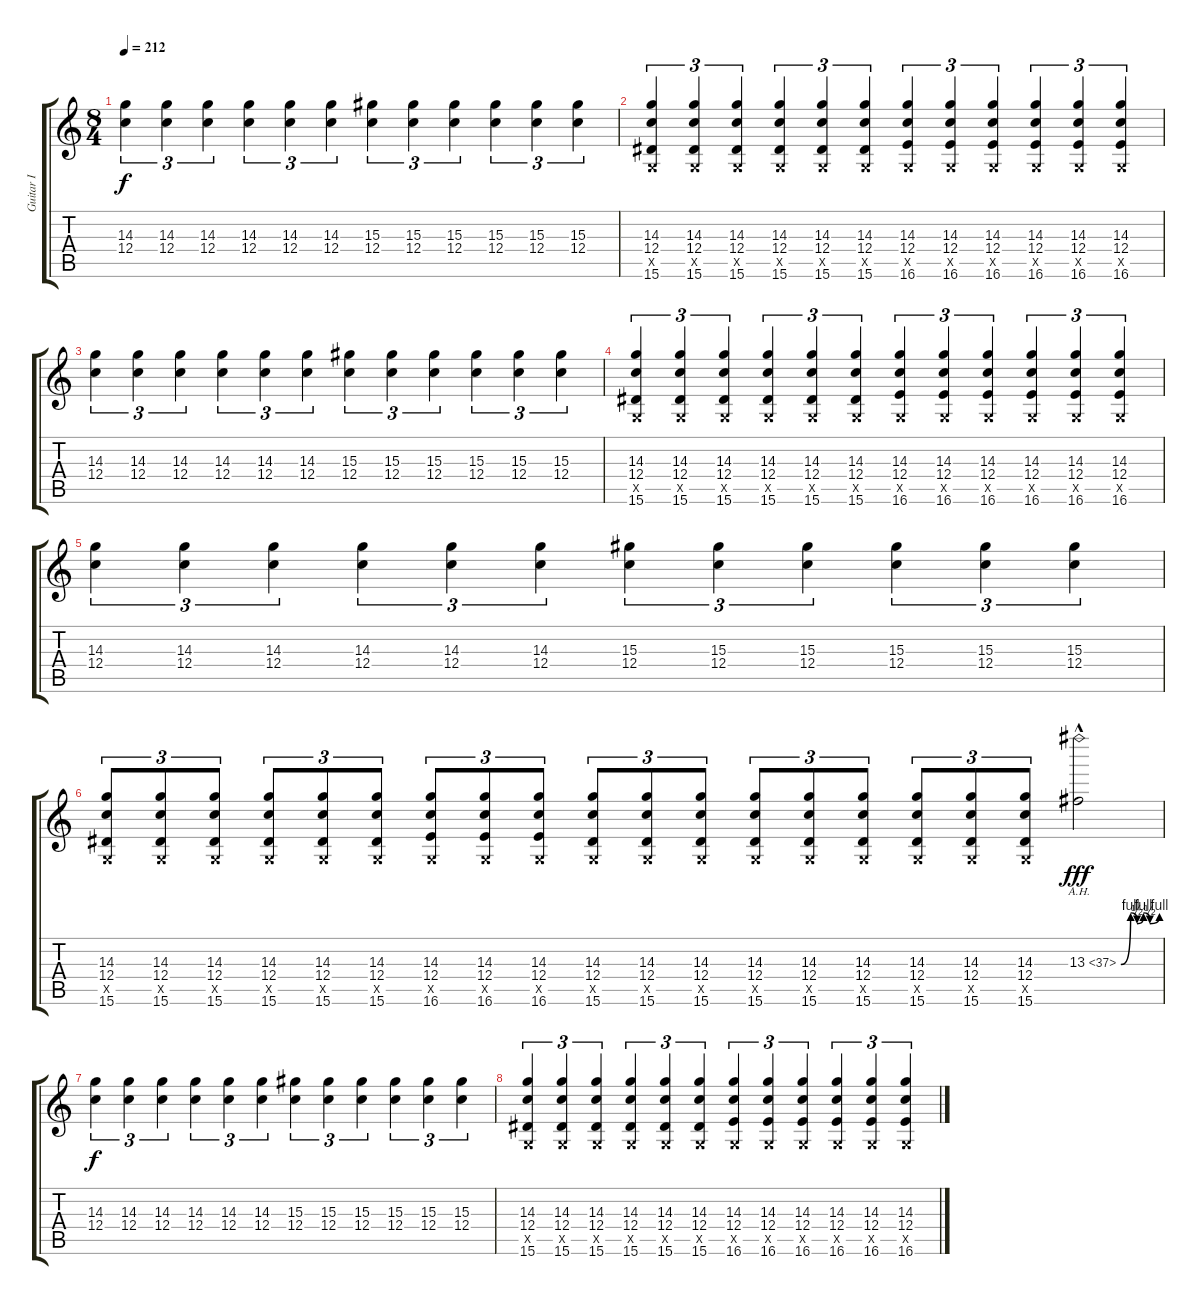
\track ("Guitar I" "Guitar I") {instrument overdrivenguitar}
\staff {score tabs}
\tuning (D4 A3 F3 C3 G2 C2) {hide}
\ts (8 4)
\tempo 212
\clef g2
\ks c
(14.3 12.4).4{tu (3 2) dy f} (14.3 12.4).4{tu (3 2)} (14.3 12.4).4{tu (3 2)} (14.3 12.4).4{tu (3 2)} (14.3 12.4).4{tu (3 2)} (14.3 12.4).4{tu (3 2)} (15.3 12.4).4{tu (3 2)} (15.3 12.4).4{tu (3 2)} (15.3 12.4).4{tu (3 2)} (15.3 12.4).4{tu (3 2)} (15.3 12.4).4{tu (3 2)} (15.3 12.4).4{tu (3 2)} |
(14.3 12.4 0.5{x} 15.6).4{tu (3 2)} (14.3 12.4 0.5{x} 15.6).4{tu (3 2)} (14.3 12.4 0.5{x} 15.6).4{tu (3 2)} (14.3 12.4 0.5{x} 15.6).4{tu (3 2)} (14.3 12.4 0.5{x} 15.6).4{tu (3 2)} (14.3 12.4 0.5{x} 15.6).4{tu (3 2)} (14.3 12.4 0.5{x} 16.6).4{tu (3 2)} (14.3 12.4 0.5{x} 16.6).4{tu (3 2)} (14.3 12.4 0.5{x} 16.6).4{tu (3 2)} (14.3 12.4 0.5{x} 16.6).4{tu (3 2)} (14.3 12.4 0.5{x} 16.6).4{tu (3 2)} (14.3 12.4 0.5{x} 16.6).4{tu (3 2)} |
(14.3 12.4).4{tu (3 2)} (14.3 12.4).4{tu (3 2)} (14.3 12.4).4{tu (3 2)} (14.3 12.4).4{tu (3 2)} (14.3 12.4).4{tu (3 2)} (14.3 12.4).4{tu (3 2)} (15.3 12.4).4{tu (3 2)} (15.3 12.4).4{tu (3 2)} (15.3 12.4).4{tu (3 2)} (15.3 12.4).4{tu (3 2)} (15.3 12.4).4{tu (3 2)} (15.3 12.4).4{tu (3 2)} |
(14.3 12.4 0.5{x} 15.6).4{tu (3 2)} (14.3 12.4 0.5{x} 15.6).4{tu (3 2)} (14.3 12.4 0.5{x} 15.6).4{tu (3 2)} (14.3 12.4 0.5{x} 15.6).4{tu (3 2)} (14.3 12.4 0.5{x} 15.6).4{tu (3 2)} (14.3 12.4 0.5{x} 15.6).4{tu (3 2)} (14.3 12.4 0.5{x} 16.6).4{tu (3 2)} (14.3 12.4 0.5{x} 16.6).4{tu (3 2)} (14.3 12.4 0.5{x} 16.6).4{tu (3 2)} (14.3 12.4 0.5{x} 16.6).4{tu (3 2)} (14.3 12.4 0.5{x} 16.6).4{tu (3 2)} (14.3 12.4 0.5{x} 16.6).4{tu (3 2)} |
(14.3 12.4).4{tu (3 2)} (14.3 12.4).4{tu (3 2)} (14.3 12.4).4{tu (3 2)} (14.3 12.4).4{tu (3 2)} (14.3 12.4).4{tu (3 2)} (14.3 12.4).4{tu (3 2)} (15.3 12.4).4{tu (3 2)} (15.3 12.4).4{tu (3 2)} (15.3 12.4).4{tu (3 2)} (15.3 12.4).4{tu (3 2)} (15.3 12.4).4{tu (3 2)} (15.3 12.4).4{tu (3 2)} |
(14.3 12.4 0.5{x} 15.6).8{tu (3 2)} (14.3 12.4 0.5{x} 15.6).8{tu (3 2)} (14.3 12.4 0.5{x} 15.6).8{tu (3 2)} (14.3 12.4 0.5{x} 15.6).8{tu (3 2)} (14.3 12.4 0.5{x} 15.6).8{tu (3 2)} (14.3 12.4 0.5{x} 15.6).8{tu (3 2)} (14.3 12.4 0.5{x} 16.6).8{tu (3 2)} (14.3 12.4 0.5{x} 16.6).8{tu (3 2)} (14.3 12.4 0.5{x} 16.6).8{tu (3 2)} (14.3 12.4 0.5{x} 15.6).8{tu (3 2)} (14.3 12.4 0.5{x} 15.6).8{tu (3 2)} (14.3 12.4 0.5{x} 15.6).8{tu (3 2)} (14.3 12.4 0.5{x} 15.6).8{tu (3 2)} (14.3 12.4 0.5{x} 15.6).8{tu (3 2)} (14.3 12.4 0.5{x} 15.6).8{tu (3 2)} (14.3 12.4 0.5{x} 15.6).8{tu (3 2)} (14.3 12.4 0.5{x} 15.6).8{tu (3 2)} (14.3 12.4 0.5{x} 15.6).8{tu (3 2)} 13.3{be (custom 0 0 15 4 25 2 35 4 45 2 60 4) ah 24 hac}.2{dy fff} |
(14.3 12.4).4{tu (3 2) dy f} (14.3 12.4).4{tu (3 2)} (14.3 12.4).4{tu (3 2)} (14.3 12.4).4{tu (3 2)} (14.3 12.4).4{tu (3 2)} (14.3 12.4).4{tu (3 2)} (15.3 12.4).4{tu (3 2)} (15.3 12.4).4{tu (3 2)} (15.3 12.4).4{tu (3 2)} (15.3 12.4).4{tu (3 2)} (15.3 12.4).4{tu (3 2)} (15.3 12.4).4{tu (3 2)} |
(14.3 12.4 0.5{x} 15.6).4{tu (3 2)} (14.3 12.4 0.5{x} 15.6).4{tu (3 2)} (14.3 12.4 0.5{x} 15.6).4{tu (3 2)} (14.3 12.4 0.5{x} 15.6).4{tu (3 2)} (14.3 12.4 0.5{x} 15.6).4{tu (3 2)} (14.3 12.4 0.5{x} 15.6).4{tu (3 2)} (14.3 12.4 0.5{x} 16.6).4{tu (3 2)} (14.3 12.4 0.5{x} 16.6).4{tu (3 2)} (14.3 12.4 0.5{x} 16.6).4{tu (3 2)} (14.3 12.4 0.5{x} 16.6).4{tu (3 2)} (14.3 12.4 0.5{x} 16.6).4{tu (3 2)} (14.3 12.4 0.5{x} 16.6).4{tu (3 2)}
